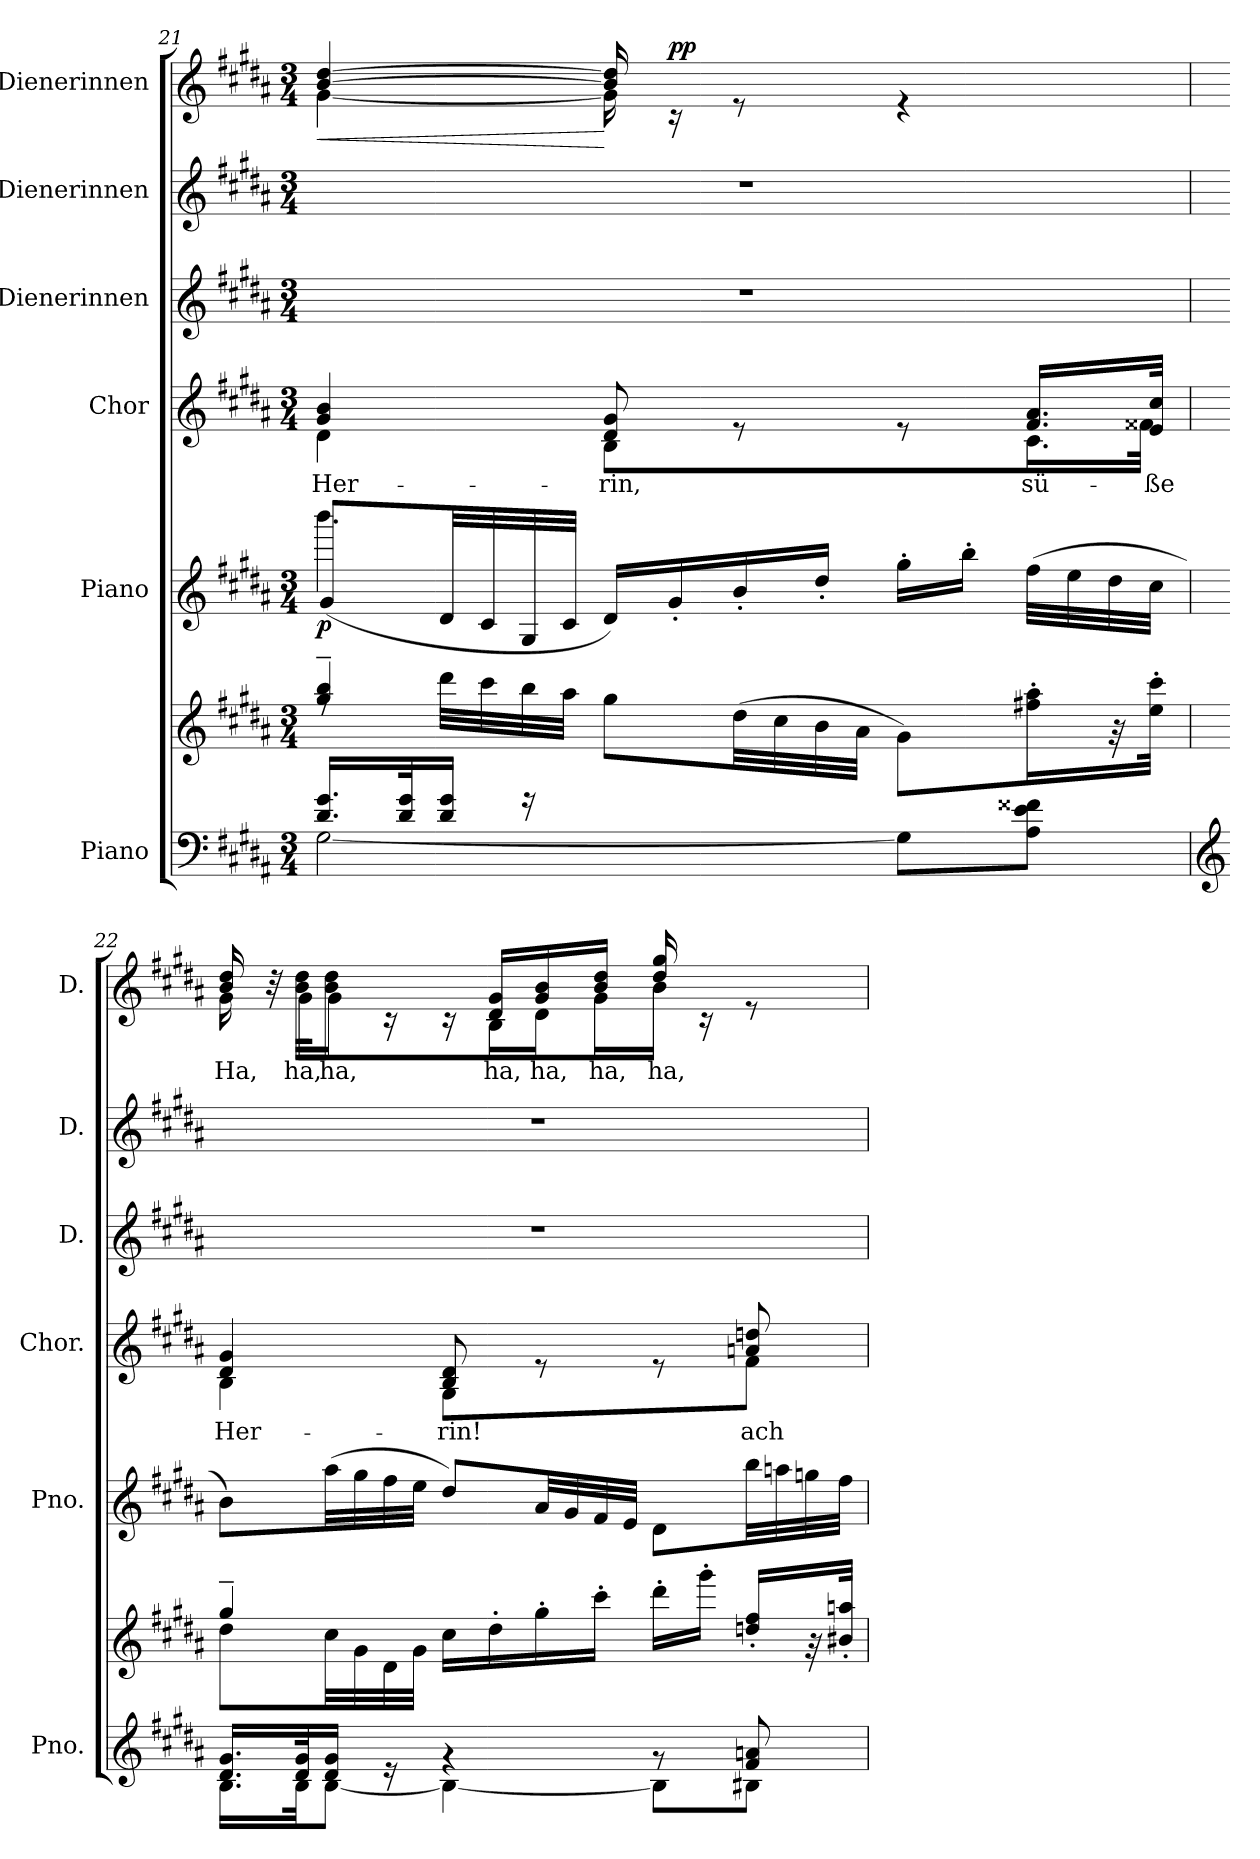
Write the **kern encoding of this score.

**kern	**kern	**kern	**dynam	**kern	**text	**kern	**kern	**kern	**text	**dynam
*part6	*part6	*part5	*part5	*part4	*part4	*part3	*part2	*part1	*part1	*part1
*staff7	*staff6	*staff5	*staff5	*staff4	*staff4	*staff3	*staff2	*staff1	*staff1	*staff1
*I"Piano	*	*I"Piano	*	*I"Chor	*	*I"Dienerinnen	*I"Dienerinnen	*I"Dienerinnen	*	*
*I'Pno.	*	*I'Pno.	*	*I'Chor.	*	*I'D.	*I'D.	*I'D.	*	*
!!LO:PB:g=z
*clefF4	*clefG2	*clefG2	*	*clefG2	*	*clefG2	*clefG2	*clefG2	*	*
*k[f#c#g#d#a#]	*k[f#c#g#d#a#]	*k[f#c#g#d#a#]	*	*k[f#c#g#d#a#]	*	*k[f#c#g#d#a#]	*k[f#c#g#d#a#]	*k[f#c#g#d#a#]	*	*
*M3/4	*M3/4	*M3/4	*	*M3/4	*	*M3/4	*M3/4	*M3/4	*	*
=21	=21	=21	=21	=21	=21	=21	=21	=21	=21	=21
*^	*^	*^	*	*	*	*	*	*	*	*
!	!	!	!	!	!	!	!	!	!	!	!LO:TX:a:t=3 Soli	!	!
!	!	!	!	!	!	!LO:DY:b	!	!LO:LY:b	!	!	!	!	!LO:HP:b
*	*	*	*	*	*	*	*^	*	*	*	*^	*	*
16.d#/ 16.g#/LL	[2G#\	4gg#/~ 4bb/~	8rff	4.bbb\	(>8g#/L	p	4g#/ 4b/	4d#\	Her-	2.r	2.r	[4b/ [4dd#/	[4g#\	.	<
32d#/ 32g#/K	.	.	.	.	.	.	.	.	.	.	.	.	.	.	.
16d#/ 16g#/JJ	.	.	32ddd#\LLL	.	32d#/LL	.	.	.	.	.	.	.	.	.	.
.	.	.	32ccc#\	.	32c#/	.	.	.	.	.	.	.	.	.	.
16rg	.	.	32bb\	.	32G#/	.	.	.	.	.	.	.	.	.	.
.	.	.	32aa#\JJJ	.	32c#/JJJ	.	.	.	.	.	.	.	.	.	.
!	!	!	!	!	!	!	!	!	!LO:LY:b	!	!	!	!	!	!
4ryy	.	(8gg#\L	2ryy	.	16d#/LL)	.	8d#/ 8g#/	8B\L	-rin,	.	.	16b/] 16dd#/]	16g#\]	.	[
!	!	!	!	!	!	!	!	!	!	!	!	!	!	!	!LO:DY:a
.	.	.	.	.	16g#'/	.	.	.	.	.	.	16rc	4..ryy	.	pp
.	.	(>32dd#\LL	.	8rFyy	16b'/	.	8re	4ryy	.	.	.	8re	.	.	.
.	.	32cc#\	.	.	.	.	.	.	.	.	.	.	.	.	.
.	.	32b\	.	.	16dd#'/JJ	.	.	.	.	.	.	.	.	.	.
.	.	32a#\JJJ	.	.	.	.	.	.	.	.	.	.	.	.	.
8G#\L]	4ryy	8g#\L)	.	16gg#'\LL	4ryy	.	8re	.	.	.	.	4re	.	.	.
.	.	.	.	16bb'\JJ	.	.	.	.	.	.	.	.	.	.	.
!	!	!	!	!	!	!	!	!	!LO:LY:b	!	!	!	!	!	!
8A#\ 8e\ 8f##X\J	.	16ff#X\' 16aa#\'L	.	(>32ff#\LLL	.	.	16.f#/ 16.a#/LL	16.c#\L	sü-	.	.	.	.	.	.
.	.	.	.	32ee\	.	.	.	.	.	.	.	.	.	.	.
.	.	32rg	.	32dd#\	.	.	.	.	.	.	.	.	.	.	.
!	!	!	!	!	!	!	!	!	!LO:LY:b	!	!	!	!	!	!
.	.	32ee\' 32ccc#\'JJk	.	32cc#\JJJ	.	.	32e/ 32cc#/JJk	32f##X\JJk	-ße	.	.	.	.	.	.
*	*	*	*	*v	*v	*	*	*	*	*	*	*	*	*	*
=22	=22	=22	=22	=22	=22	=22	=22	=22	=22	=22	=22	=22	=22	=22
*clefG2	*	*	*	*	*	*	*	*	*	*	*	*	*	*
!	!	!	!	!	!	!	!	!LO:LY:b	!	!	!	!	!LO:LY:b	!
16.d#/ 16.g#/LL	16.B\LL	4gg#~/	8dd#\L	8b\L)	.	4d#/ 4g#/	4B\	Her-	2.r	2.r	16b/ 16dd#/	16g#\	Ha,	.
.	.	.	.	.	.	.	.	.	.	.	32r	32ryy	.	.
!	!	!	!	!	!	!	!	!	!	!	!	!	!LO:LY:b	!
32d#/ 32g#/K	32B\JK	.	.	.	.	.	.	.	.	.	32b\ 32dd#\KLL	32g#\KLL	ha,	.
!	!	!	!	!	!	!	!	!	!	!	!	!	!LO:LY:b	!
16d#/ 16g#/JJ	[8B\J	.	32cc#\LL	(>32aa#\LL	.	.	.	.	.	.	16b\ 16dd#\JJ	16g#\J	ha,	.
.	.	.	32g#\	32gg#\	.	.	.	.	.	.	.	.	.	.
16re	.	.	32d#\	32ff#\	.	.	.	.	.	.	16rc	8ryy	.	.
.	.	.	32g#\JJJ	32ee\JJJ	.	.	.	.	.	.	.	.	.	.
!	!	!	!	!	!	!	!	!LO:LY:b	!	!	!	!	!	!
4rg	4B\_	(16cc#\LL	2ryy	8dd#/L)	.	8B/ 8d#/	8G#\L	-rin!	.	.	16rc	.	.	.
!	!	!	!	!	!	!	!	!	!	!	!	!	!LO:LY:b	!
.	.	16dd#'\	.	.	.	.	.	.	.	.	16d#/ 16g#/LL	16B\L	ha,	.
!	!	!	!	!	!	!	!	!	!	!	!	!	!LO:LY:b	!
.	.	16gg#'\	.	32a#/LL	.	8re	4ryy	.	.	.	16g#/ 16b/	16d#\J	ha,	.
.	.	.	.	32g#/	.	.	.	.	.	.	.	.	.	.
!	!	!	!	!	!	!	!	!	!	!	!	!	!LO:LY:b	!
.	.	16ccc#'\JJ	.	32f#/	.	.	.	.	.	.	16b/ 16dd#/JJ	16g#\L	ha,	.
.	.	.	.	32e/JJJ	.	.	.	.	.	.	.	.	.	.
!	!	!	!	!	!	!	!	!	!	!	!	!	!LO:LY:b	!
8rg	8B\L]	16ddd#'\LL	.	8d#\L	.	8re	.	.	.	.	16dd#/ 16gg#/	16b\JJ	ha,	.
.	.	16ggg#'\JJ	.	.	.	.	.	.	.	.	16rc	8.ryy	.	.
!	!	!	!	!	!	!	!	!LO:LY:b	!	!	!	!	!	!
8f#/ 8an/	8B#X\J	16ddn/' 16ff#/'LL	.	32bb\LL	.	8an/ 8ddn/	8f#\J	ach	.	.	8re	.	.	.
.	.	.	.	32aan\	.	.	.	.	.	.	.	.	.	.
.	.	32rg	.	32ggn\	.	.	.	.	.	.	.	.	.	.
.	.	32b#X/' 32aan/'JJk	.	32ff#\JJJ	.	.	.	.	.	.	.	.	.	.
*v	*v	*	*	*	*	*v	*v	*	*	*	*v	*v	*	*
*	*v	*v	*	*	*	*	*	*	*	*	*
=	=	=	=	=	=	=	=	=	=	=
*-	*-	*-	*-	*-	*-	*-	*-	*-	*-	*-
